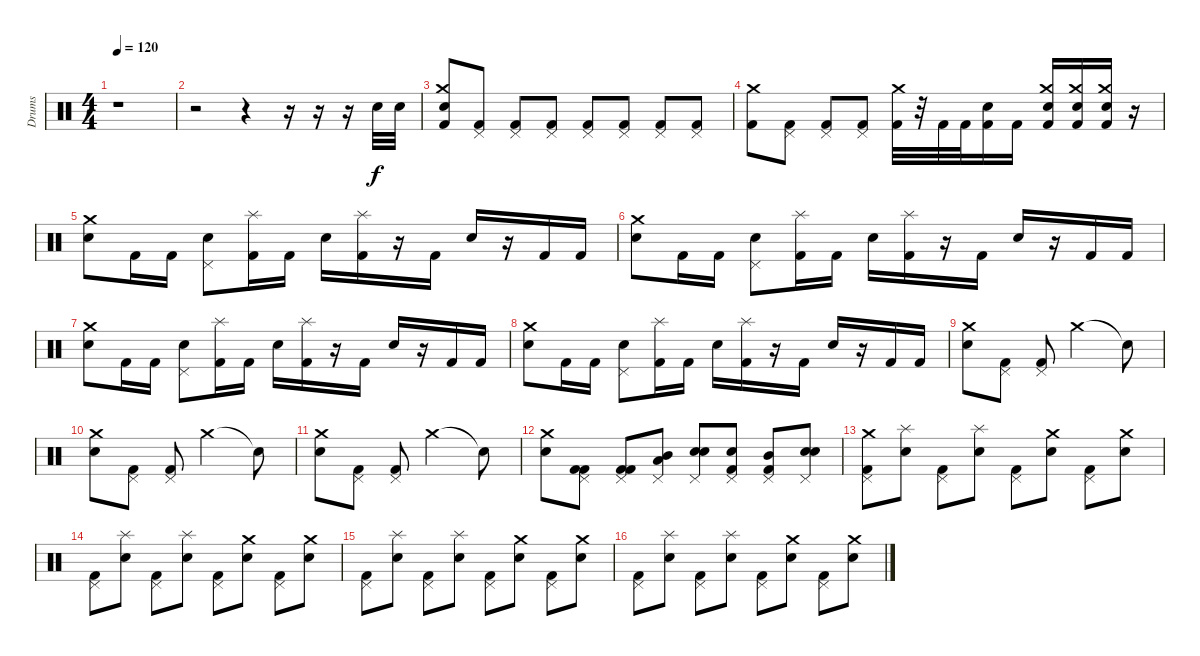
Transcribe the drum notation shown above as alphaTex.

\track ("Drums" "Drums") {instrument percussion}
\staff {score}
\articulation defaults
\ts (4 4)
\tempo 120
\clef neutral
\ks c
r.1{dy f} |
r.2 r.4 r.16 r.16 r.16 "Snare (hit) 2".32 "Snare (hit) 2".32 |
("Crash medium (hit)" "Kick (hit) 2" "Snare (hit) 2").8 ("Kick (hit) 2" "Pedal Hi-Hat (hit)").8 ("Kick (hit) 2" "Pedal Hi-Hat (hit)").8 ("Kick (hit) 2" "Pedal Hi-Hat (hit)").8 ("Kick (hit) 2" "Pedal Hi-Hat (hit)").8 ("Kick (hit) 2" "Pedal Hi-Hat (hit)").8 ("Kick (hit) 2" "Pedal Hi-Hat (hit)").8 ("Kick (hit) 2" "Pedal Hi-Hat (hit)").8 |
("Crash medium (hit)" "Kick (hit) 2").8 ("Kick (hit) 2" "Pedal Hi-Hat (hit)").8 ("Kick (hit) 2" "Pedal Hi-Hat (hit)").8 ("Kick (hit) 2" "Pedal Hi-Hat (hit)").8 ("Crash medium (hit)" "Kick (hit) 2").32 r.32 "Kick (hit) 2".32 "Kick (hit) 2".32 ("Kick (hit) 2" "Snare (hit) 2").16 "Kick (hit) 2".16 ("Crash medium (hit)" "Kick (hit) 2" "Snare (hit) 2").16 ("Crash medium (hit)" "Kick (hit) 2" "Snare (hit) 2").16 ("Crash medium (hit)" "Kick (hit) 2" "Snare (hit) 2").16 r.16 |
("Crash medium (hit)" "Snare (hit) 2").8 "Kick (hit) 2".16 "Kick (hit) 2".16 ("Pedal Hi-Hat (hit)" "Snare (hit) 2").8 ("Splash (hit)" "Kick (hit) 2").16 "Kick (hit) 2".16 "Snare (hit) 2".16 ("Splash (hit)" "Kick (hit) 2").16 r.16 "Kick (hit) 2".16 "Snare (hit) 2".16 r.16 "Kick (hit) 2".16 "Kick (hit) 2".16 |
("Crash medium (hit)" "Snare (hit) 2").8 "Kick (hit) 2".16 "Kick (hit) 2".16 ("Pedal Hi-Hat (hit)" "Snare (hit) 2").8 ("Splash (hit)" "Kick (hit) 2").16 "Kick (hit) 2".16 "Snare (hit) 2".16 ("Splash (hit)" "Kick (hit) 2").16 r.16 "Kick (hit) 2".16 "Snare (hit) 2".16 r.16 "Kick (hit) 2".16 "Kick (hit) 2".16 |
("Crash medium (hit)" "Snare (hit) 2").8 "Kick (hit) 2".16 "Kick (hit) 2".16 ("Pedal Hi-Hat (hit)" "Snare (hit) 2").8 ("Splash (hit)" "Kick (hit) 2").16 "Kick (hit) 2".16 "Snare (hit) 2".16 ("Splash (hit)" "Kick (hit) 2").16 r.16 "Kick (hit) 2".16 "Snare (hit) 2".16 r.16 "Kick (hit) 2".16 "Kick (hit) 2".16 |
("Crash medium (hit)" "Snare (hit) 2").8 "Kick (hit) 2".16 "Kick (hit) 2".16 ("Pedal Hi-Hat (hit)" "Snare (hit) 2").8 ("Splash (hit)" "Kick (hit) 2").16 "Kick (hit) 2".16 "Snare (hit) 2".16 ("Splash (hit)" "Kick (hit) 2").16 r.16 "Kick (hit) 2".16 "Snare (hit) 2".16 r.16 "Kick (hit) 2".16 "Kick (hit) 2".16 |
("Crash medium (hit)" "Snare (hit) 2").8 ("Pedal Hi-Hat (hit)" "Kick (hit) 2").8 ("Pedal Hi-Hat (hit)" "Kick (hit) 2").8 "Crash medium (hit)".2 "Snare (hit)"{t}.8 |
("Crash medium (hit)" "Snare (hit) 2").8 ("Pedal Hi-Hat (hit)" "Kick (hit) 2").8 ("Pedal Hi-Hat (hit)" "Kick (hit) 2").8 "Crash medium (hit)".2 "Snare (hit)"{t}.8 |
("Crash medium (hit)" "Snare (hit) 2").8 ("Pedal Hi-Hat (hit)" "Kick (hit) 2").8 ("Pedal Hi-Hat (hit)" "Kick (hit) 2").8 "Crash medium (hit)".2 "Snare (hit)"{t}.8 |
("Crash medium (hit)" "Snare (hit) 2").8 ("Pedal Hi-Hat (hit)" "Kick (hit) 2" "Kick (hit) 2").8 ("Pedal Hi-Hat (hit)" "Kick (hit) 2" "Kick (hit) 2").8 ("Pedal Hi-Hat (hit)" "Low Tom (hit)" "Mid Tom (hit)").8 ("Pedal Hi-Hat (hit)" "Snare (hit) 2" "Snare (hit) 2").8 ("Pedal Hi-Hat (hit)" "Kick (hit) 2" "Snare (hit) 2").8 ("Pedal Hi-Hat (hit)" "Mid Tom (hit)" "Kick (hit) 2").8 ("Pedal Hi-Hat (hit)" "Snare (hit) 2" "Snare (hit) 2").8 |
("Crash medium (hit)" "Pedal Hi-Hat (hit)" "Kick (hit) 2").8 ("Splash (hit)" "Snare (hit) 2").8 ("Pedal Hi-Hat (hit)" "Kick (hit) 2").8 ("Splash (hit)" "Snare (hit) 2").8 ("Pedal Hi-Hat (hit)" "Kick (hit) 2").8 ("Crash medium (hit)" "Snare (hit) 2").8 ("Pedal Hi-Hat (hit)" "Kick (hit) 2").8 ("Crash medium (hit)" "Snare (hit) 2").8 |
("Pedal Hi-Hat (hit)" "Kick (hit) 2").8 ("Splash (hit)" "Snare (hit) 2").8 ("Pedal Hi-Hat (hit)" "Kick (hit) 2").8 ("Splash (hit)" "Snare (hit) 2").8 ("Pedal Hi-Hat (hit)" "Kick (hit) 2").8 ("Crash medium (hit)" "Snare (hit) 2").8 ("Pedal Hi-Hat (hit)" "Kick (hit) 2").8 ("Crash medium (hit)" "Snare (hit) 2").8 |
("Pedal Hi-Hat (hit)" "Kick (hit) 2").8 ("Splash (hit)" "Snare (hit) 2").8 ("Pedal Hi-Hat (hit)" "Kick (hit) 2").8 ("Splash (hit)" "Snare (hit) 2").8 ("Pedal Hi-Hat (hit)" "Kick (hit) 2").8 ("Crash medium (hit)" "Snare (hit) 2").8 ("Pedal Hi-Hat (hit)" "Kick (hit) 2").8 ("Crash medium (hit)" "Snare (hit) 2").8 |
("Pedal Hi-Hat (hit)" "Kick (hit) 2").8 ("Splash (hit)" "Snare (hit) 2").8 ("Pedal Hi-Hat (hit)" "Kick (hit) 2").8 ("Splash (hit)" "Snare (hit) 2").8 ("Pedal Hi-Hat (hit)" "Kick (hit) 2").8 ("Crash medium (hit)" "Snare (hit) 2").8 ("Pedal Hi-Hat (hit)" "Kick (hit) 2").8 ("Crash medium (hit)" "Snare (hit) 2").8
